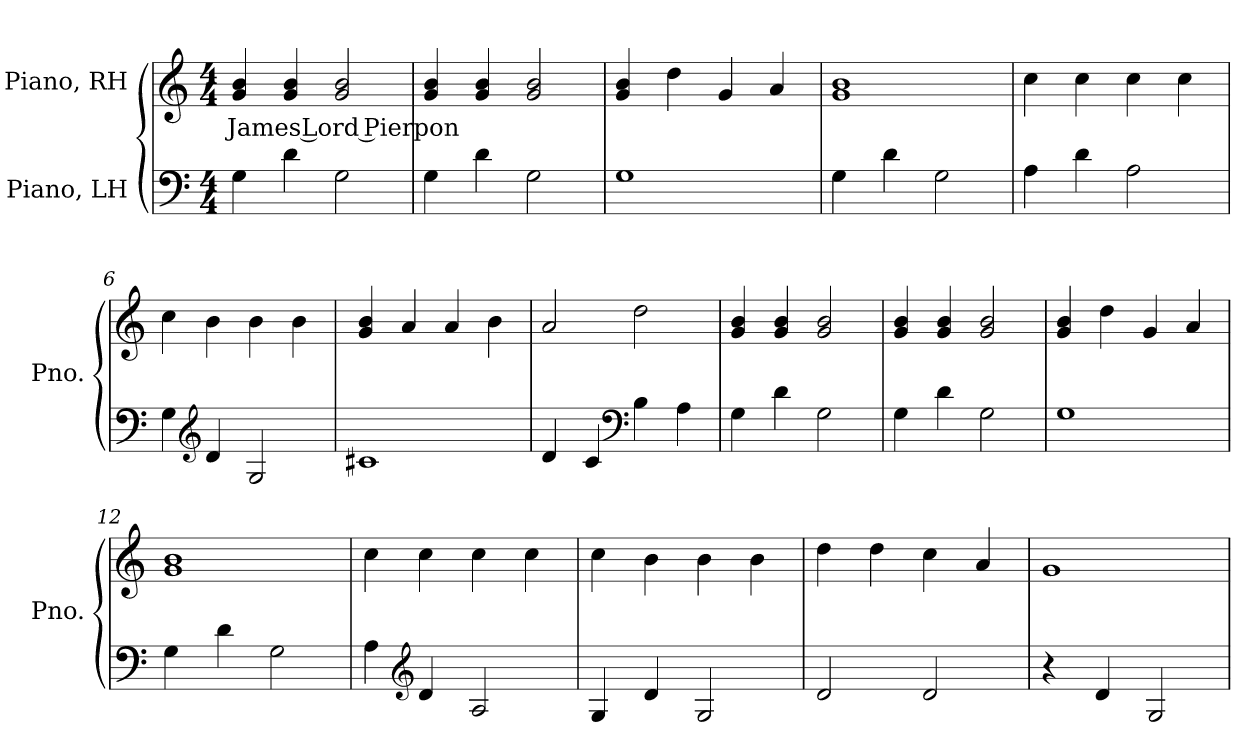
**kern	**kern	**text
*part2	*part1	*part1
*staff2	*staff1	*staff1
*I"Piano, LH	*I"Piano, RH	*
*I'Pno.	*I'Pno.	*
*clefF4	*clefG2	*
*k[]	*k[]	*
*M4/4	*M4/4	*
*MM160	*MM160	*
=1	=1	=1
!	!	!LO:LY:b
4G\	4g/ 4b/	James Lord Pierpon
4d\	4g/ 4b/	.
2G\	2g/ 2b/	.
=2	=2	=2
4G\	4g/ 4b/	.
4d\	4g/ 4b/	.
2G\	2g/ 2b/	.
=3	=3	=3
1G	4g/ 4b/	.
.	4dd\	.
.	4g/	.
.	4a/	.
=4	=4	=4
4G\	1g 1b	.
4d\	.	.
2G\	.	.
=5	=5	=5
4A\	4cc\	.
4d\	4cc\	.
2A\	4cc\	.
.	4cc\	.
=6	=6	=6
4G\	4cc\	.
*clefG2	*	*
4d/	4b\	.
2G/	4b\	.
.	4b\	.
!!LO:LB:g=z
=7	=7	=7
1c#X	4g/ 4b/	.
.	4a/	.
.	4a/	.
.	4b\	.
=8	=8	=8
4d/	2a/	.
4c/	.	.
*clefF4	*	*
4B\	2dd\	.
4A\	.	.
=9	=9	=9
4G\	4g/ 4b/	.
4d\	4g/ 4b/	.
2G\	2g/ 2b/	.
=10	=10	=10
4G\	4g/ 4b/	.
4d\	4g/ 4b/	.
2G\	2g/ 2b/	.
=11	=11	=11
1G	4g/ 4b/	.
.	4dd\	.
.	4g/	.
.	4a/	.
=12	=12	=12
4G\	1g 1b	.
4d\	.	.
2G\	.	.
=13	=13	=13
4A\	4cc\	.
*clefG2	*	*
4d/	4cc\	.
2A/	4cc\	.
.	4cc\	.
=14	=14	=14
4G/	4cc\	.
4d/	4b\	.
2G/	4b\	.
.	4b\	.
!!LO:LB:g=z
=15	=15	=15
2d/	4dd\	.
.	4dd\	.
2d/	4cc\	.
.	4a/	.
=16	=16	=16
4r	1g	.
4d/	.	.
2G/	.	.
=	=	=
*-	*-	*-
